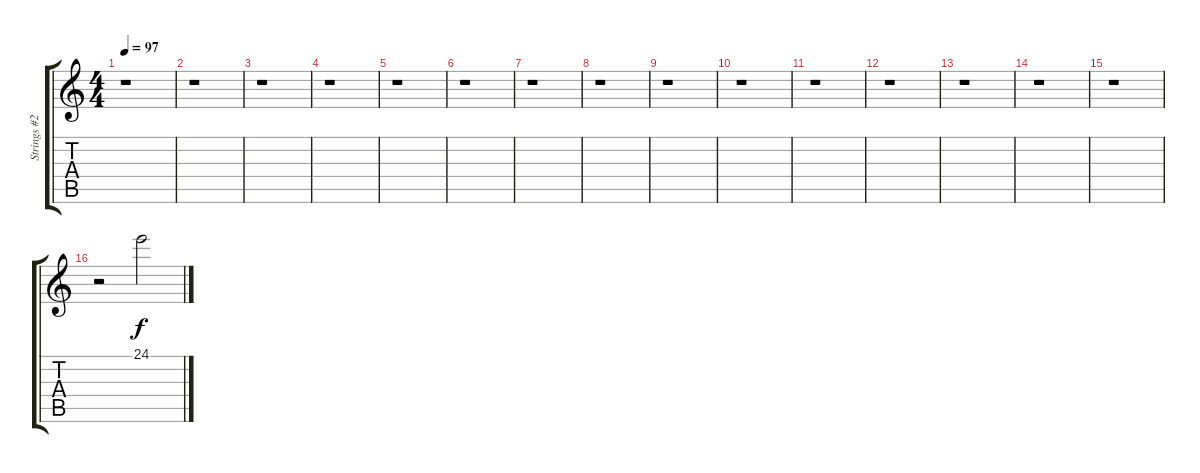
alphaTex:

\track ("Strings #2" "Strings #2") {instrument stringensemble2}
\staff {score tabs}
\tuning (E4 B3 G3 D3 A2 E2) {hide}
\ts (4 4)
\tempo 97
\clef g2
\ks c
r.1{dy f} |
r.1 |
r.1 |
r.1 |
r.1 |
r.1 |
r.1 |
r.1 |
r.1 |
r.1 |
r.1 |
r.1 |
r.1 |
r.1 |
r.1 |
r.2 24.1.2
